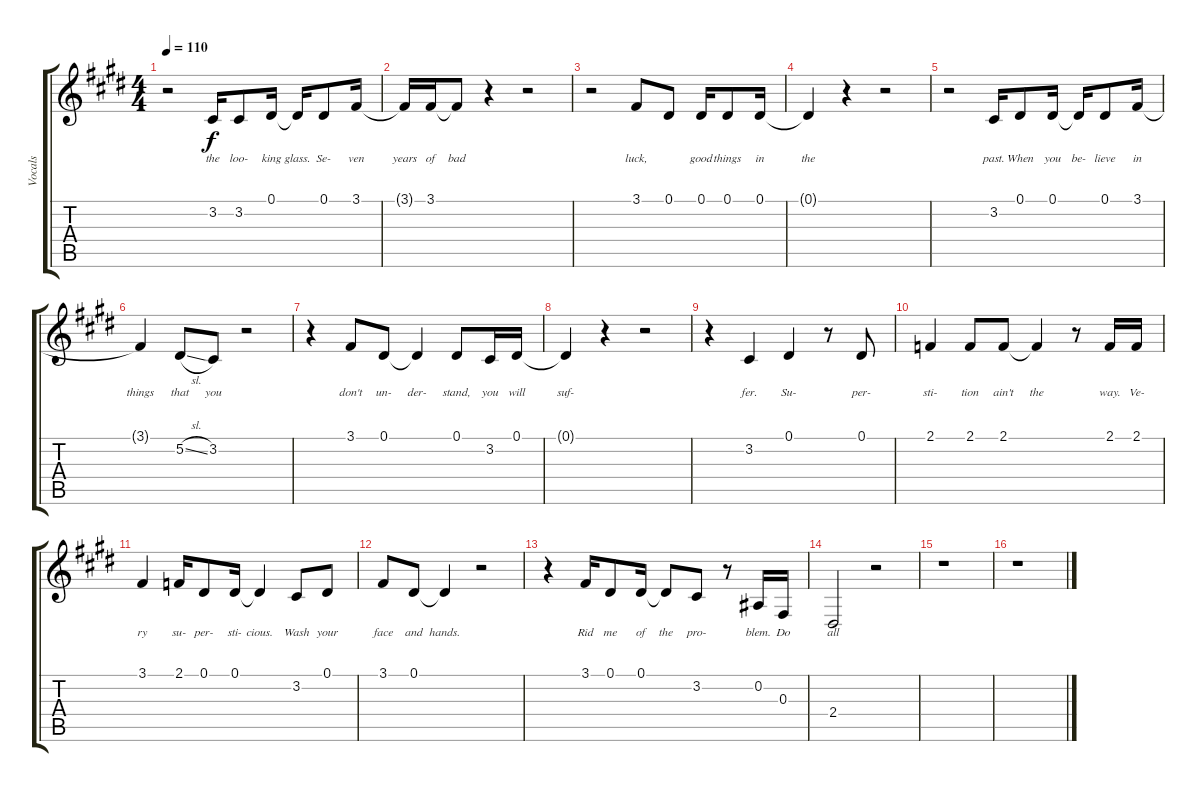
\track ("Vocals" "Vocals") {instrument frenchhorn}
\staff {score tabs}
\tuning (Eb4 Bb3 Gb3 Db3 Ab2 Eb2) {hide}
\ts (4 4)
\tempo 110
\clef g2
\ks e
r.2{dy f} 3.2.16{lyrics (0 "the") lyrics (1 "") lyrics (2 "") lyrics (3 "") lyrics (4 "")} 3.2.8{lyrics (0 "loo-") lyrics (1 "") lyrics (2 "") lyrics (3 "") lyrics (4 "")} 0.1.16{lyrics (0 "king") lyrics (1 "") lyrics (2 "") lyrics (3 "") lyrics (4 "")} 0.1{t}.16{lyrics (0 "glass.") lyrics (1 "") lyrics (2 "") lyrics (3 "") lyrics (4 "")} 0.1.8{lyrics (0 "Se-") lyrics (1 "") lyrics (2 "") lyrics (3 "") lyrics (4 "")} 3.1.16{lyrics (0 "ven") lyrics (1 "") lyrics (2 "") lyrics (3 "") lyrics (4 "")} |
3.1{t}.16{lyrics (0 "years") lyrics (1 "") lyrics (2 "") lyrics (3 "") lyrics (4 "")} 3.1.16{lyrics (0 "of") lyrics (1 "") lyrics (2 "") lyrics (3 "") lyrics (4 "")} 3.1{t}.8{lyrics (0 "bad") lyrics (1 "") lyrics (2 "") lyrics (3 "") lyrics (4 "")} r.4 r.2 |
r.2 3.1.8{lyrics (0 "luck,") lyrics (1 "") lyrics (2 "") lyrics (3 "") lyrics (4 "")} 0.1.8{lyrics (0 "") lyrics (1 "") lyrics (2 "") lyrics (3 "") lyrics (4 "")} 0.1.16{lyrics (0 "good") lyrics (1 "") lyrics (2 "") lyrics (3 "") lyrics (4 "")} 0.1.8{lyrics (0 "things") lyrics (1 "") lyrics (2 "") lyrics (3 "") lyrics (4 "")} 0.1.16{lyrics (0 "in") lyrics (1 "") lyrics (2 "") lyrics (3 "") lyrics (4 "")} |
0.1{t}.4{lyrics (0 "the") lyrics (1 "") lyrics (2 "") lyrics (3 "") lyrics (4 "")} r.4 r.2 |
r.2 3.2.16{lyrics (0 "past.") lyrics (1 "") lyrics (2 "") lyrics (3 "") lyrics (4 "")} 0.1.8{lyrics (0 "When") lyrics (1 "") lyrics (2 "") lyrics (3 "") lyrics (4 "")} 0.1.16{lyrics (0 "you") lyrics (1 "") lyrics (2 "") lyrics (3 "") lyrics (4 "")} 0.1{t}.16{lyrics (0 "be-") lyrics (1 "") lyrics (2 "") lyrics (3 "") lyrics (4 "")} 0.1.8{lyrics (0 "lieve") lyrics (1 "") lyrics (2 "") lyrics (3 "") lyrics (4 "")} 3.1.16{lyrics (0 "in") lyrics (1 "") lyrics (2 "") lyrics (3 "") lyrics (4 "")} |
3.1{t}.4{lyrics (0 "things") lyrics (1 "") lyrics (2 "") lyrics (3 "") lyrics (4 "")} 5.2{sl}.8{lyrics (0 "that") lyrics (1 "") lyrics (2 "") lyrics (3 "") lyrics (4 "")} 3.2.8{lyrics (0 "you") lyrics (1 "") lyrics (2 "") lyrics (3 "") lyrics (4 "")} r.2 |
r.4 3.1.8{lyrics (0 "don't") lyrics (1 "") lyrics (2 "") lyrics (3 "") lyrics (4 "")} 0.1.8{lyrics (0 "un-") lyrics (1 "") lyrics (2 "") lyrics (3 "") lyrics (4 "")} 0.1{t}.4{lyrics (0 "der-") lyrics (1 "") lyrics (2 "") lyrics (3 "") lyrics (4 "")} 0.1.8{lyrics (0 "stand,") lyrics (1 "") lyrics (2 "") lyrics (3 "") lyrics (4 "")} 3.2.16{lyrics (0 "you") lyrics (1 "") lyrics (2 "") lyrics (3 "") lyrics (4 "")} 0.1.16{lyrics (0 "will") lyrics (1 "") lyrics (2 "") lyrics (3 "") lyrics (4 "")} |
0.1{t}.4{lyrics (0 "suf-") lyrics (1 "") lyrics (2 "") lyrics (3 "") lyrics (4 "")} r.4 r.2 |
r.4 3.2.4{lyrics (0 "fer.") lyrics (1 "") lyrics (2 "") lyrics (3 "") lyrics (4 "")} 0.1.4{lyrics (0 "Su-") lyrics (1 "") lyrics (2 "") lyrics (3 "") lyrics (4 "")} r.8 0.1.8{lyrics (0 "per-") lyrics (1 "") lyrics (2 "") lyrics (3 "") lyrics (4 "")} |
2.1.4{lyrics (0 "sti-") lyrics (1 "") lyrics (2 "") lyrics (3 "") lyrics (4 "")} 2.1.8{lyrics (0 "tion") lyrics (1 "") lyrics (2 "") lyrics (3 "") lyrics (4 "")} 2.1.8{lyrics (0 "ain't") lyrics (1 "") lyrics (2 "") lyrics (3 "") lyrics (4 "")} 2.1{t}.4{lyrics (0 "the") lyrics (1 "") lyrics (2 "") lyrics (3 "") lyrics (4 "")} r.8 2.1.16{lyrics (0 "way.") lyrics (1 "") lyrics (2 "") lyrics (3 "") lyrics (4 "")} 2.1.16{lyrics (0 "Ve-") lyrics (1 "") lyrics (2 "") lyrics (3 "") lyrics (4 "")} |
3.1.4{lyrics (0 "ry") lyrics (1 "") lyrics (2 "") lyrics (3 "") lyrics (4 "")} 2.1.16{lyrics (0 "su-") lyrics (1 "") lyrics (2 "") lyrics (3 "") lyrics (4 "")} 0.1.8{lyrics (0 "per-") lyrics (1 "") lyrics (2 "") lyrics (3 "") lyrics (4 "")} 0.1.16{lyrics (0 "sti-") lyrics (1 "") lyrics (2 "") lyrics (3 "") lyrics (4 "")} 0.1{t}.4{lyrics (0 "cious.") lyrics (1 "") lyrics (2 "") lyrics (3 "") lyrics (4 "")} 3.2.8{lyrics (0 "Wash") lyrics (1 "") lyrics (2 "") lyrics (3 "") lyrics (4 "")} 0.1.8{lyrics (0 "your") lyrics (1 "") lyrics (2 "") lyrics (3 "") lyrics (4 "")} |
3.1.8{lyrics (0 "face") lyrics (1 "") lyrics (2 "") lyrics (3 "") lyrics (4 "")} 0.1.8{lyrics (0 "and") lyrics (1 "") lyrics (2 "") lyrics (3 "") lyrics (4 "")} 0.1{t}.4{lyrics (0 "hands.") lyrics (1 "") lyrics (2 "") lyrics (3 "") lyrics (4 "")} r.2 |
r.4 3.1.16{lyrics (0 "Rid") lyrics (1 "") lyrics (2 "") lyrics (3 "") lyrics (4 "")} 0.1.8{lyrics (0 "me") lyrics (1 "") lyrics (2 "") lyrics (3 "") lyrics (4 "")} 0.1.16{lyrics (0 "of") lyrics (1 "") lyrics (2 "") lyrics (3 "") lyrics (4 "")} 0.1{t}.8{lyrics (0 "the") lyrics (1 "") lyrics (2 "") lyrics (3 "") lyrics (4 "")} 3.2.8{lyrics (0 "pro-") lyrics (1 "") lyrics (2 "") lyrics (3 "") lyrics (4 "")} r.8 0.2.16{lyrics (0 "blem.") lyrics (1 "") lyrics (2 "") lyrics (3 "") lyrics (4 "")} 0.3.16{lyrics (0 "Do") lyrics (1 "") lyrics (2 "") lyrics (3 "") lyrics (4 "")} |
2.4.2{lyrics (0 "all") lyrics (1 "") lyrics (2 "") lyrics (3 "") lyrics (4 "")} r.2 |
r.1 |
r.1
